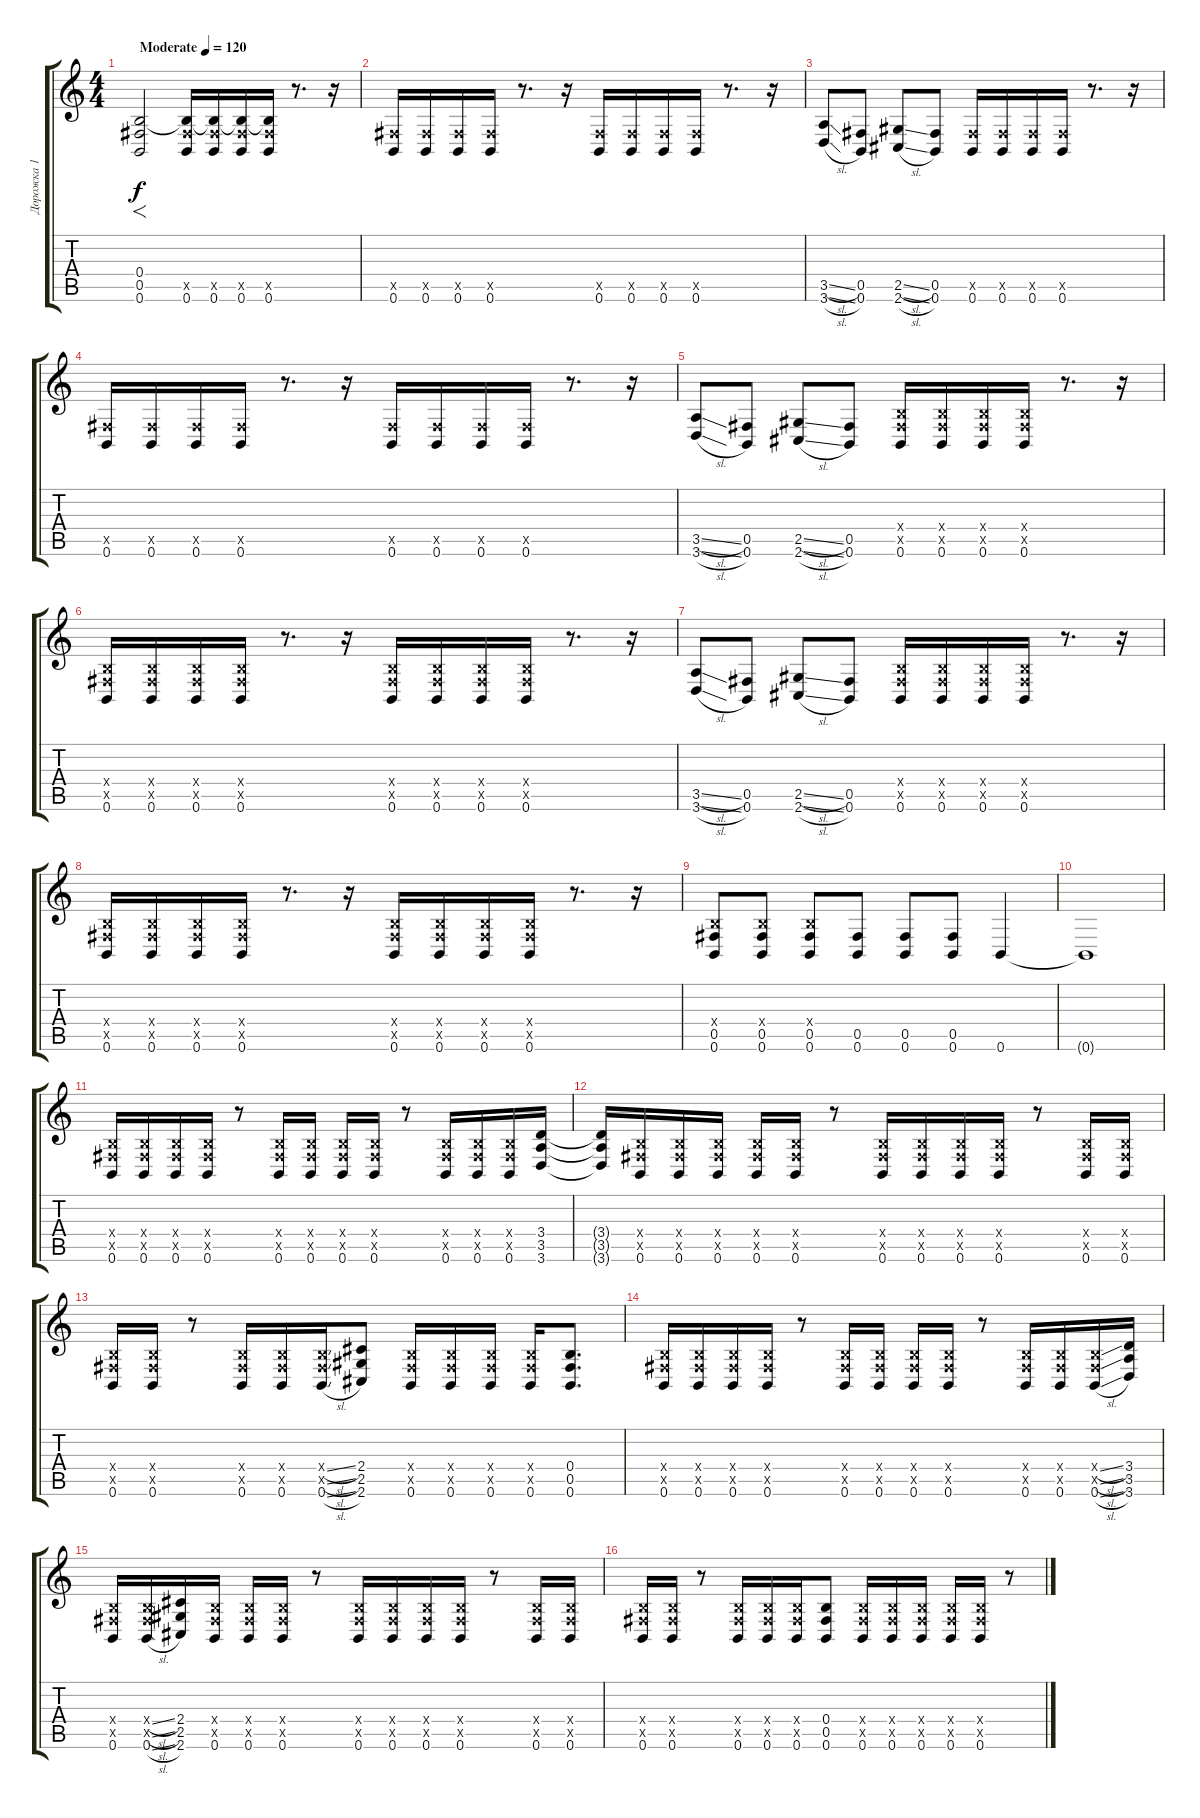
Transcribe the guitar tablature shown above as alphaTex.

\track ("Дорожка 1" "Дорожка 1") {instrument distortionguitar}
\staff {score tabs}
\tuning (Db4 Ab3 E3 B2 Gb2 B1) {hide}
\ts (4 4)
\tempo (120 "Moderate")
\clef g2
\ks c
(0.4 0.5 0.6).2{f dy f instrument distortionguitar} (0.4{t} 0.5{x} 0.6).16 (0.4{t} 0.5{x} 0.6).16 (0.4{t} 0.5{x} 0.6).16 (0.4{t} 0.5{x} 0.6).16 r.8{d} r.16 |
(0.5{x} 0.6).16 (0.5{x} 0.6).16 (0.5{x} 0.6).16 (0.5{x} 0.6).16 r.8{d} r.16 (0.5{x} 0.6).16 (0.5{x} 0.6).16 (0.5{x} 0.6).16 (0.5{x} 0.6).16 r.8{d} r.16 |
(3.5{sl} 3.6{sl}).8 (0.5 0.6).8 (2.5{sl} 2.6{sl}).8 (0.5 0.6).8 (0.5{x} 0.6).16 (0.5{x} 0.6).16 (0.5{x} 0.6).16 (0.5{x} 0.6).16 r.8{d} r.16 |
(0.5{x} 0.6).16 (0.5{x} 0.6).16 (0.5{x} 0.6).16 (0.5{x} 0.6).16 r.8{d} r.16 (0.5{x} 0.6).16 (0.5{x} 0.6).16 (0.5{x} 0.6).16 (0.5{x} 0.6).16 r.8{d} r.16 |
(3.5{sl} 3.6{sl}).8 (0.5 0.6).8 (2.5{sl} 2.6{sl}).8 (0.5 0.6).8 (0.4{x} 0.5{x} 0.6).16 (0.4{x} 0.5{x} 0.6).16 (0.4{x} 0.5{x} 0.6).16 (0.4{x} 0.5{x} 0.6).16 r.8{d} r.16 |
(0.4{x} 0.5{x} 0.6).16 (0.4{x} 0.5{x} 0.6).16 (0.4{x} 0.5{x} 0.6).16 (0.4{x} 0.5{x} 0.6).16 r.8{d} r.16 (0.4{x} 0.5{x} 0.6).16 (0.4{x} 0.5{x} 0.6).16 (0.4{x} 0.5{x} 0.6).16 (0.4{x} 0.5{x} 0.6).16 r.8{d} r.16 |
(3.5{sl} 3.6{sl}).8 (0.5 0.6).8 (2.5{sl} 2.6{sl}).8 (0.5 0.6).8 (0.4{x} 0.5{x} 0.6).16 (0.4{x} 0.5{x} 0.6).16 (0.4{x} 0.5{x} 0.6).16 (0.4{x} 0.5{x} 0.6).16 r.8{d} r.16 |
(0.4{x} 0.5{x} 0.6).16 (0.4{x} 0.5{x} 0.6).16 (0.4{x} 0.5{x} 0.6).16 (0.4{x} 0.5{x} 0.6).16 r.8{d} r.16 (0.4{x} 0.5{x} 0.6).16 (0.4{x} 0.5{x} 0.6).16 (0.4{x} 0.5{x} 0.6).16 (0.4{x} 0.5{x} 0.6).16 r.8{d} r.16 |
(0.4{x} 0.5 0.6).8 (0.4{x} 0.5 0.6).8 (0.4{x} 0.5 0.6).8 (0.5 0.6).8 (0.5 0.6).8 (0.5 0.6).8 0.6.4 |
0.6{t}.1 |
(0.4{x} 0.5{x} 0.6).16 (0.4{x} 0.5{x} 0.6).16 (0.4{x} 0.5{x} 0.6).16 (0.4{x} 0.5{x} 0.6).16 r.8 (0.4{x} 0.5{x} 0.6).16 (0.4{x} 0.5{x} 0.6).16 (0.4{x} 0.5{x} 0.6).16 (0.4{x} 0.5{x} 0.6).16 r.8 (0.4{x} 0.5{x} 0.6).16 (0.4{x} 0.5{x} 0.6).16 (0.4{x} 0.5{x} 0.6).16 (3.4 3.5 3.6).16 |
(3.4{t} 3.5{t} 3.6{t}).16 (0.4{x} 0.5{x} 0.6).16 (0.4{x} 0.5{x} 0.6).16 (0.4{x} 0.5{x} 0.6).16 (0.4{x} 0.5{x} 0.6).16 (0.4{x} 0.5{x} 0.6).16 r.8 (0.4{x} 0.5{x} 0.6).16 (0.4{x} 0.5{x} 0.6).16 (0.4{x} 0.5{x} 0.6).16 (0.4{x} 0.5{x} 0.6).16 r.8 (0.4{x} 0.5{x} 0.6).16 (0.4{x} 0.5{x} 0.6).16 |
(0.4{x} 0.5{x} 0.6).16 (0.4{x} 0.5{x} 0.6).16 r.8 (0.4{x} 0.5{x} 0.6).16 (0.4{x} 0.5{x} 0.6).16 (0.4{sl x} 0.5{sl x} 0.6{sl}).16 (2.4 2.5 2.6).8 (0.4{x} 0.5{x} 0.6).16 (0.4{x} 0.5{x} 0.6).16 (0.4{x} 0.5{x} 0.6).16 (0.4{x} 0.5{x} 0.6).16 (0.4 0.5 0.6).8{d} |
(0.4{x} 0.5{x} 0.6).16 (0.4{x} 0.5{x} 0.6).16 (0.4{x} 0.5{x} 0.6).16 (0.4{x} 0.5{x} 0.6).16 r.8 (0.4{x} 0.5{x} 0.6).16 (0.4{x} 0.5{x} 0.6).16 (0.4{x} 0.5{x} 0.6).16 (0.4{x} 0.5{x} 0.6).16 r.8 (0.4{x} 0.5{x} 0.6).16 (0.4{x} 0.5{x} 0.6).16 (0.4{sl x} 0.5{sl x} 0.6{sl}).16 (3.4 3.5 3.6).16 |
(0.4{x} 0.5{x} 0.6).16 (0.4{sl x} 0.5{sl x} 0.6{sl}).16 (2.4 2.5 2.6).16 (0.4{x} 0.5{x} 0.6).16 (0.4{x} 0.5{x} 0.6).16 (0.4{x} 0.5{x} 0.6).16 r.8 (0.4{x} 0.5{x} 0.6).16 (0.4{x} 0.5{x} 0.6).16 (0.4{x} 0.5{x} 0.6).16 (0.4{x} 0.5{x} 0.6).16 r.8 (0.4{x} 0.5{x} 0.6).16 (0.4{x} 0.5{x} 0.6).16 |
(0.4{x} 0.5{x} 0.6).16 (0.4{x} 0.5{x} 0.6).16 r.8 (0.4{x} 0.5{x} 0.6).16 (0.4{x} 0.5{x} 0.6).16 (0.4{x} 0.5{x} 0.6).16 (0.4 0.5 0.6).8 (0.4{x} 0.5{x} 0.6).16 (0.4{x} 0.5{x} 0.6).16 (0.4{x} 0.5{x} 0.6).16 (0.4{x} 0.5{x} 0.6).16 (0.4{x} 0.5{x} 0.6).16 r.8
